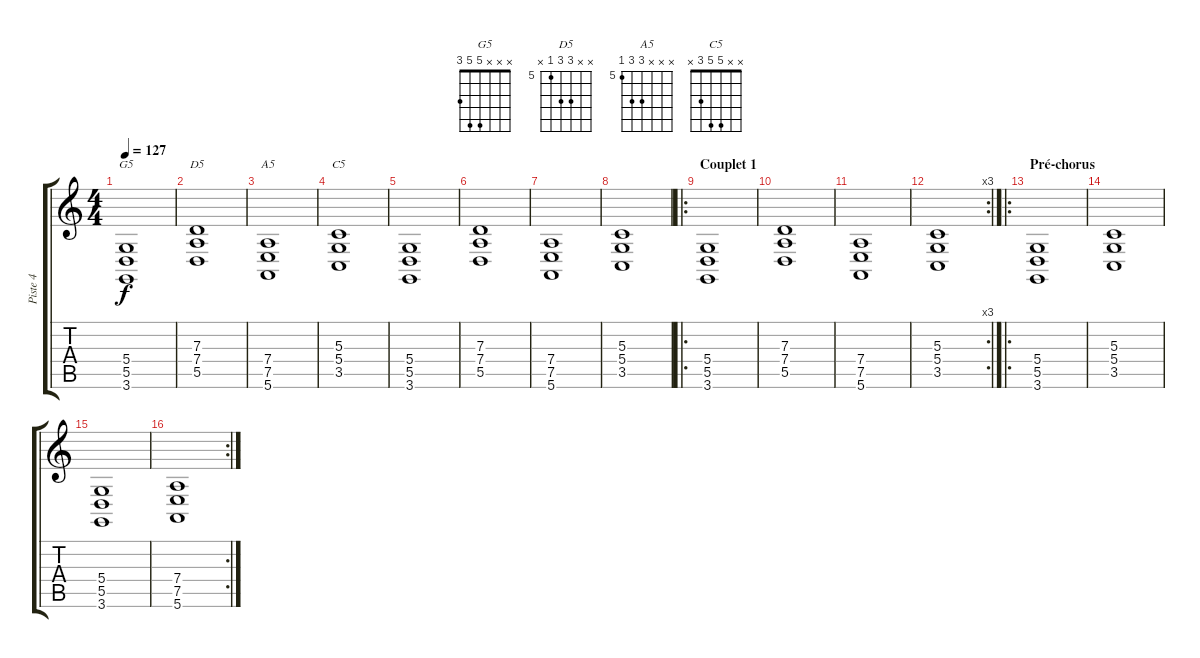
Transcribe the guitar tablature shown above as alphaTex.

\track ("Piste 4" "Piste 4") {instrument synthstrings1}
\staff {score tabs}
\tuning (E4 B3 G3 D3 A2 E2) {hide}
\chord ("G5" x x x 5 5 3)
\chord ("D5" x x 7 7 5 x) {firstfret 5}
\chord ("A5" x x x 7 7 5) {firstfret 5}
\chord ("C5" x x 5 5 3 x)
\ts (4 4)
\tempo 127
\clef g2
\ks c
(5.4 5.5 3.6).1{ch "G5" dy f} |
(7.3 7.4 5.5).1{ch "D5"} |
(7.4 7.5 5.6).1{ch "A5"} |
(5.3 5.4 3.5).1{ch "C5"} |
(5.4 5.5 3.6).1 |
(7.3 7.4 5.5).1 |
(7.4 7.5 5.6).1 |
(5.3 5.4 3.5).1 |
\ro
\section ("" "Couplet 1")
(5.4 5.5 3.6).1 |
(7.3 7.4 5.5).1 |
(7.4 7.5 5.6).1 |
\rc 3
(5.3 5.4 3.5).1 |
\ro
\section ("" "Pré-chorus")
(5.4 5.5 3.6).1 |
(5.3 5.4 3.5).1 |
(5.4 5.5 3.6).1 |
\rc 2
(7.4 7.5 5.6).1
